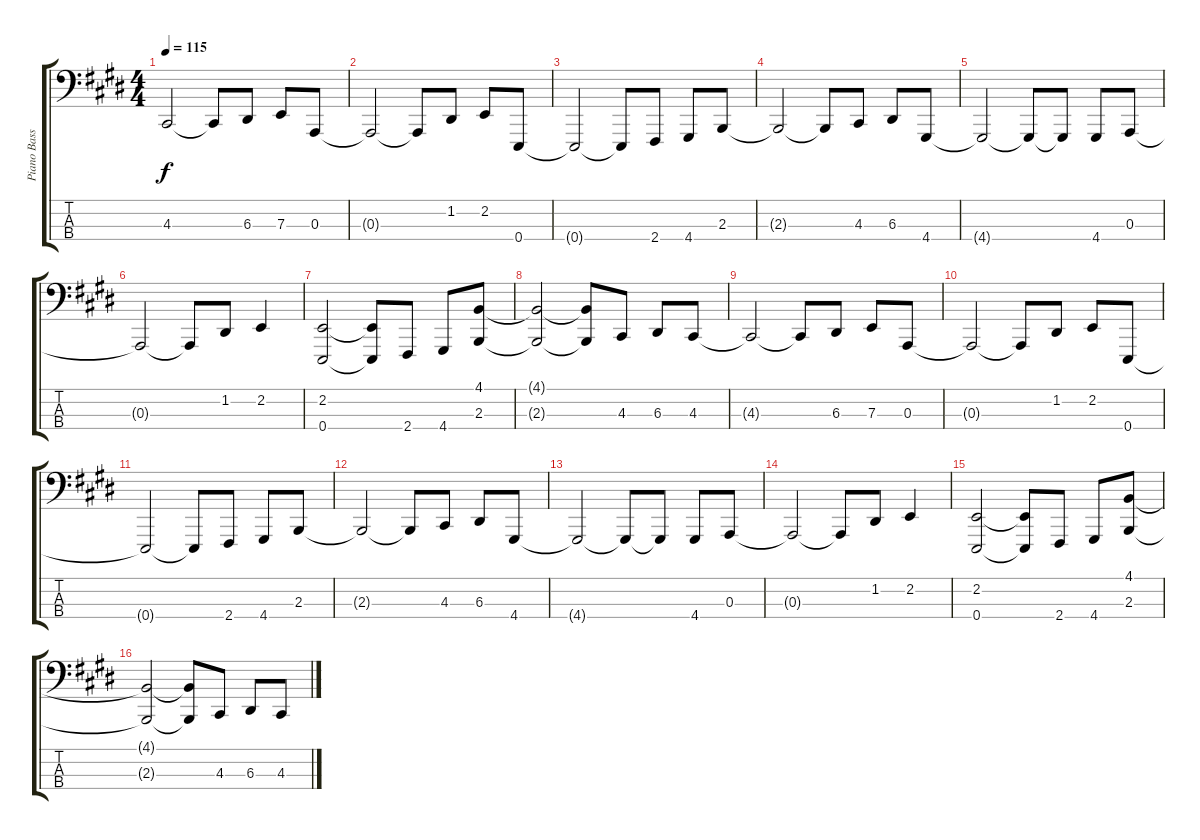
\track ("Piano Bass" "Piano Bass") {instrument acousticgrandpiano}
\staff {score tabs}
\tuning (G2 D2 A1 E1) {hide}
\ts (4 4)
\tempo 115
\clef f4
\ks c#minor
4.3{t}.2{dy f} 4.3{t}.8 6.3.8 7.3.8 0.3.8 |
0.3{t}.2 0.3{t}.8 1.2.8 2.2.8 0.4.8 |
0.4{t}.2 0.4{t}.8 2.4.8 4.4.8 2.3.8 |
2.3{t}.2 2.3{t}.8 4.3.8 6.3.8 4.4.8 |
4.4{t}.2 4.4{t}.8 4.4{t}.8 4.4.8 0.3.8 |
0.3{t}.2 0.3{t}.8 1.2.8 2.2.4 |
(2.2 0.4).2 (2.2{t} 0.4{t}).8 2.4.8 4.4.8 (4.1 2.3).8 |
(4.1{t} 2.3{t}).2 (4.1{t} 2.3{t}).8 4.3.8 6.3.8 4.3.8 |
4.3{t}.2 4.3{t}.8 6.3.8 7.3.8 0.3.8 |
0.3{t}.2 0.3{t}.8 1.2.8 2.2.8 0.4.8 |
0.4{t}.2 0.4{t}.8 2.4.8 4.4.8 2.3.8 |
2.3{t}.2 2.3{t}.8 4.3.8 6.3.8 4.4.8 |
4.4{t}.2 4.4{t}.8 4.4{t}.8 4.4.8 0.3.8 |
0.3{t}.2 0.3{t}.8 1.2.8 2.2.4 |
(2.2 0.4).2 (2.2{t} 0.4{t}).8 2.4.8 4.4.8 (4.1 2.3).8 |
(4.1{t} 2.3{t}).2 (4.1{t} 2.3{t}).8 4.3.8 6.3.8 4.3.8
